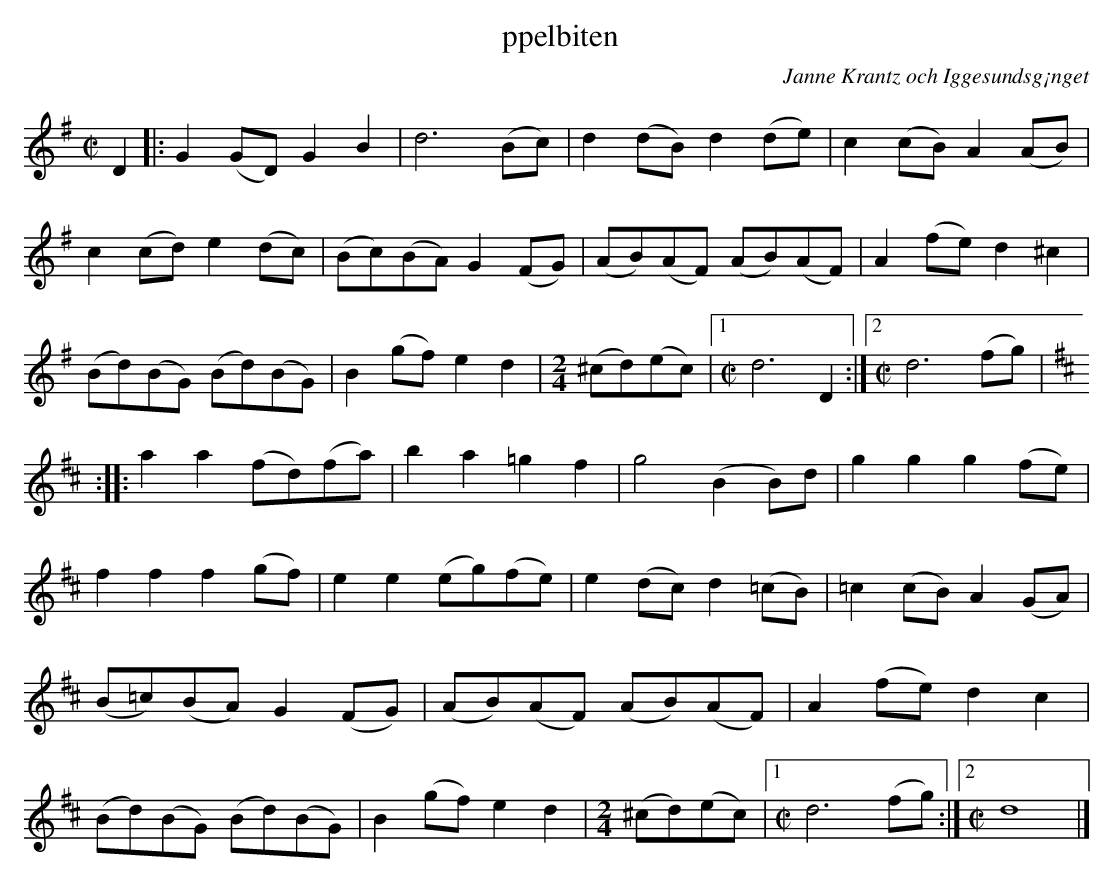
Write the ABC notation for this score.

X:1
T: ppelbiten
C:Janne Krantz och Iggesundsg¡nget
M:C|
L:1/8
K:G
D2 |: G2(GD) G2B2 | d6     (Bc) | d2(dB) d2(de) | c2(cB) A2(AB) |
c2(cd) e2(dc) | (Bc)(BA) G2(FG) | (AB)(AF) (AB)(AF) | A2(fe) d2^c2 |
(Bd)(BG) (Bd)(BG) | B2(gf) e2d2 | [M:2/4] (^cd)(ec) |1 [M:C|] d6 D2 :|2 [M:C|] d6 (fg) |
[K:D] :||: a2a2 (fd)(fa) | b2a2=g2f2 | g4 (B2B)d | g2g2 g2(fe) |
f2f2 f2(gf) | e2e2 (eg)(fe) | e2(dc) d2(=cB) | =c2(cB) A2(GA) |
(B=c)(BA) G2(FG) | (AB)(AF) (AB)(AF) | A2(fe) d2c2 |
(Bd)(BG) (Bd)(BG) | B2(gf) e2d2 | [M:2/4] (^cd)(ec) |1 [M:C|] d6 (fg) :|2 [M:C|] d8 |]
